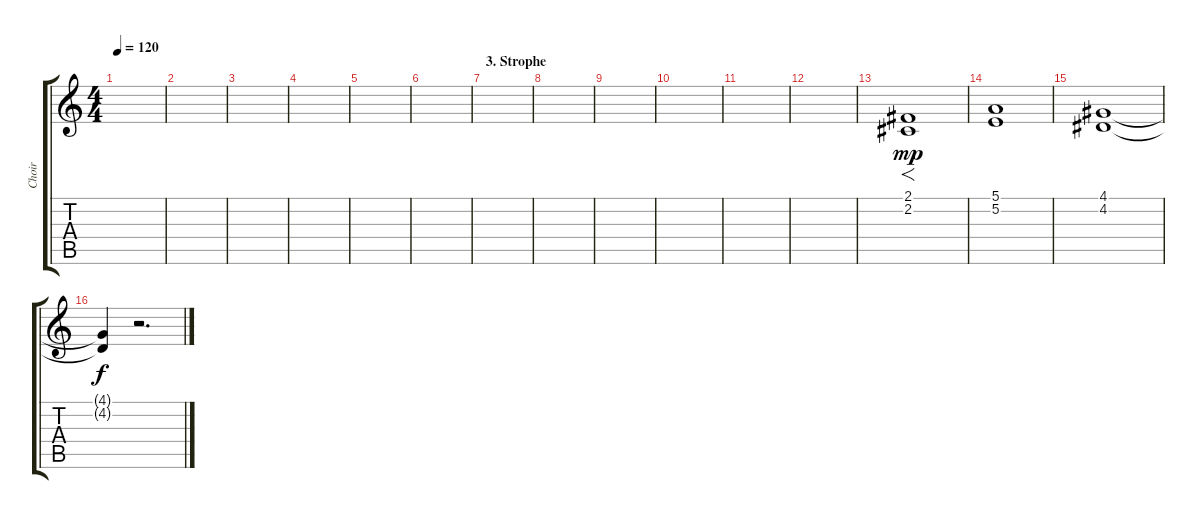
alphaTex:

\track ("Choir             E" "Choir     ") {instrument choiraahs}
\staff {score tabs}
\tuning (E4 B3 G3 D3 A2 E2) {hide}
\ts (4 4)
\tempo 120
\clef g2
\ks c
|
|
|
|
|
|
\section ("" "3. Strophe")
|
|
|
|
|
|
(2.1 2.2).1{f dy mp} |
(5.1 5.2).1 |
(4.1 4.2).1 |
(4.1{t} 4.2{t}).4{dy f volume 0} r.2{d}
